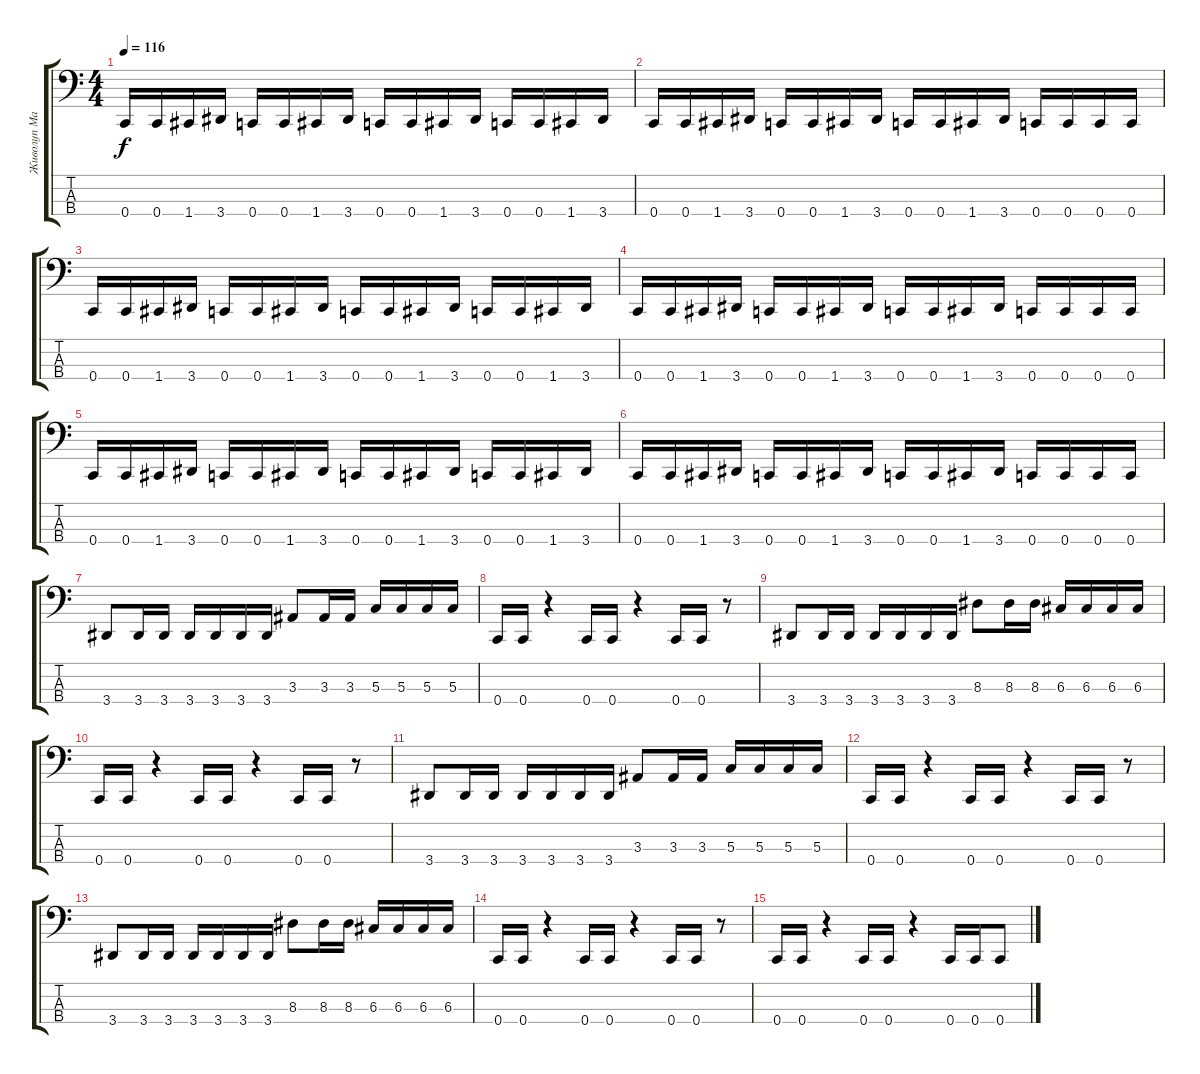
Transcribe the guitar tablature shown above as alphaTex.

\track ("Живолуп Максим" "Живолуп Ма") {instrument electricbassfinger}
\staff {score tabs}
\tuning (F2 C2 G1 C1) {hide}
\ts (4 4)
\tempo 116
\clef f4
\ks c
0.4.16{dy f} 0.4.16 1.4.16 3.4.16 0.4.16 0.4.16 1.4.16 3.4.16 0.4.16 0.4.16 1.4.16 3.4.16 0.4.16 0.4.16 1.4.16 3.4.16 |
0.4.16 0.4.16 1.4.16 3.4.16 0.4.16 0.4.16 1.4.16 3.4.16 0.4.16 0.4.16 1.4.16 3.4.16 0.4.16 0.4.16 0.4.16 0.4.16 |
0.4.16 0.4.16 1.4.16 3.4.16 0.4.16 0.4.16 1.4.16 3.4.16 0.4.16 0.4.16 1.4.16 3.4.16 0.4.16 0.4.16 1.4.16 3.4.16 |
0.4.16 0.4.16 1.4.16 3.4.16 0.4.16 0.4.16 1.4.16 3.4.16 0.4.16 0.4.16 1.4.16 3.4.16 0.4.16 0.4.16 0.4.16 0.4.16 |
0.4.16 0.4.16 1.4.16 3.4.16 0.4.16 0.4.16 1.4.16 3.4.16 0.4.16 0.4.16 1.4.16 3.4.16 0.4.16 0.4.16 1.4.16 3.4.16 |
0.4.16 0.4.16 1.4.16 3.4.16 0.4.16 0.4.16 1.4.16 3.4.16 0.4.16 0.4.16 1.4.16 3.4.16 0.4.16 0.4.16 0.4.16 0.4.16 |
3.4.8 3.4.16 3.4.16 3.4.16 3.4.16 3.4.16 3.4.16 3.3.8 3.3.16 3.3.16 5.3.16 5.3.16 5.3.16 5.3.16 |
0.4.16 0.4.16 r.4 0.4.16 0.4.16 r.4 0.4.16 0.4.16 r.8 |
3.4.8 3.4.16 3.4.16 3.4.16 3.4.16 3.4.16 3.4.16 8.3.8 8.3.16 8.3.16 6.3.16 6.3.16 6.3.16 6.3.16 |
0.4.16 0.4.16 r.4 0.4.16 0.4.16 r.4 0.4.16 0.4.16 r.8 |
3.4.8 3.4.16 3.4.16 3.4.16 3.4.16 3.4.16 3.4.16 3.3.8 3.3.16 3.3.16 5.3.16 5.3.16 5.3.16 5.3.16 |
0.4.16 0.4.16 r.4 0.4.16 0.4.16 r.4 0.4.16 0.4.16 r.8 |
3.4.8 3.4.16 3.4.16 3.4.16 3.4.16 3.4.16 3.4.16 8.3.8 8.3.16 8.3.16 6.3.16 6.3.16 6.3.16 6.3.16 |
0.4.16 0.4.16 r.4 0.4.16 0.4.16 r.4 0.4.16 0.4.16 r.8 |
0.4.16 0.4.16 r.4 0.4.16 0.4.16 r.4 0.4.16 0.4.16 0.4.8
